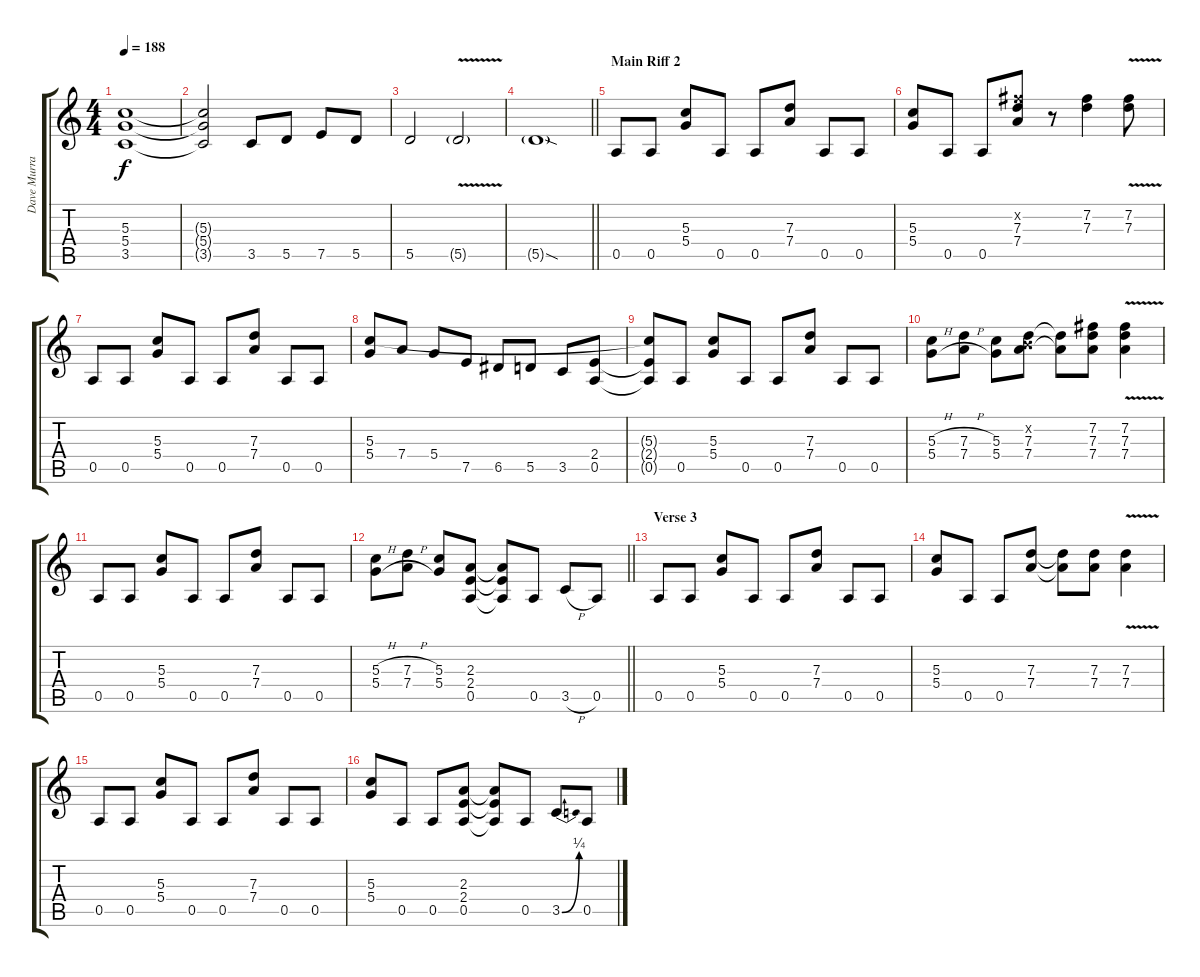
\track ("Dave Murray" "Dave Murra") {instrument distortionguitar}
\staff {score tabs}
\tuning (E4 B3 G3 D3 A2 E2) {hide}
\ts (4 4)
\tempo 188
\clef g2
\ks c
(5.3 5.4 3.5).1{dy f} |
(5.3{t} 5.4{t} 3.5{t}).2 3.5.8 5.5.8 7.5.8 5.5.8 |
5.5.2 5.5{v g}.2 |
\barLineRight lightlight
5.5{sod g}.1 |
\section ("" "Main Riff 2")
0.5.8 0.5.8 (5.3 5.4).8 0.5.8 0.5.8 (7.3 7.4).8 0.5.8 0.5.8 |
(5.3 5.4).8 0.5.8 0.5.8 (7.2{x} 7.3 7.4).8 r.8 (7.2 7.3).4 (7.2{v} 7.3{v}).8 |
0.5.8 0.5.8 (5.3 5.4).8 0.5.8 0.5.8 (7.3 7.4).8 0.5.8 0.5.8 |
(5.3 5.4).8 7.4.8 5.4.8 7.5.8 6.5.8 5.5.8 3.5.8 (2.4 0.5).8 |
(5.3{t} 2.4{t} 0.5{t}).8 0.5.8 (5.3 5.4).8 0.5.8 0.5.8 (7.3 7.4).8 0.5.8 0.5.8 |
(5.3{h} 5.4{h}).8 (7.3{h} 7.4{h}).8 (5.3 5.4).8 (0.2{x} 7.3 7.4).8 (7.3{t} 7.4{t}).8 (7.2 7.3 7.4).8 (7.2{v} 7.3{v} 7.4{v}).4 |
0.5.8 0.5.8 (5.3 5.4).8 0.5.8 0.5.8 (7.3 7.4).8 0.5.8 0.5.8 |
\barLineRight lightlight
(5.3{h} 5.4{h}).8 (7.3{h} 7.4{h}).8 (5.3 5.4).8 (2.3 2.4 0.5).8 (2.3{t} 2.4{t} 0.5{t}).8 0.5.8 3.5{h}.8 0.5.8 |
\section ("" "Verse 3")
0.5.8 0.5.8 (5.3 5.4).8 0.5.8 0.5.8 (7.3 7.4).8 0.5.8 0.5.8 |
(5.3 5.4).8 0.5.8 0.5.8 (7.3 7.4).8 (7.3{t} 7.4{t}).8 (7.3 7.4).8 (7.3{v} 7.4{v}).4 |
0.5.8 0.5.8 (5.3 5.4).8 0.5.8 0.5.8 (7.3 7.4).8 0.5.8 0.5.8 |
(5.3 5.4).8 0.5.8 0.5.8 (2.3 2.4 0.5).8 (2.3{t} 2.4{t} 0.5{t}).8 0.5.8 3.5{be (bend 0 0 60 1)}.8 0.5.8
